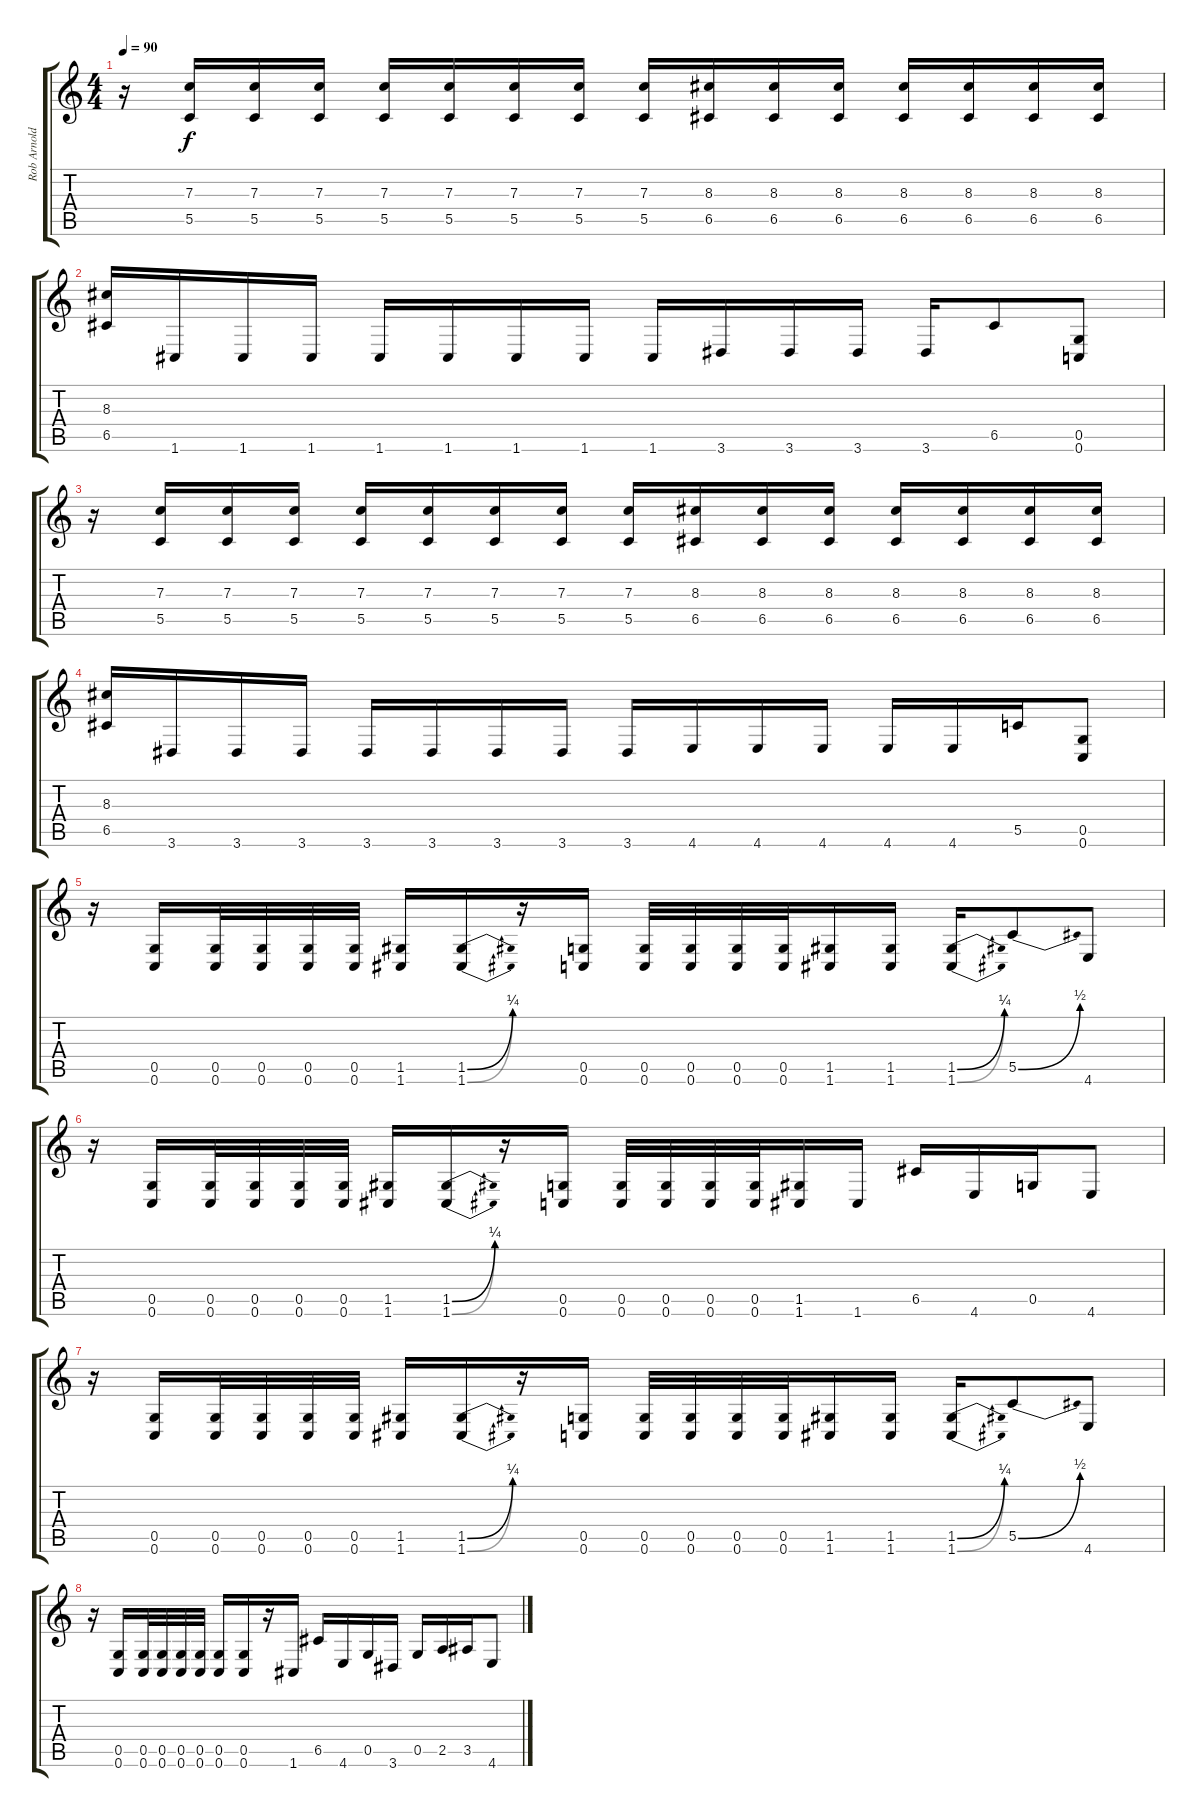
\track ("Rob Arnold" "Rob Arnold") {instrument distortionguitar}
\staff {score tabs}
\tuning (D4 A3 F3 C3 G2 C2) {hide}
\ts (4 4)
\tempo 90
\clef g2
\ks c
r.16{dy f} (7.3 5.5).16 (7.3 5.5).16 (7.3 5.5).16 (7.3 5.5).16 (7.3 5.5).16 (7.3 5.5).16 (7.3 5.5).16 (7.3 5.5).16 (8.3 6.5).16 (8.3 6.5).16 (8.3 6.5).16 (8.3 6.5).16 (8.3 6.5).16 (8.3 6.5).16 (8.3 6.5).16 |
(8.3 6.5).16 1.6.16 1.6.16 1.6.16 1.6.16 1.6.16 1.6.16 1.6.16 1.6.16 3.6.16 3.6.16 3.6.16 3.6.16 6.5.8 (0.5 0.6).8 |
r.16 (7.3 5.5).16 (7.3 5.5).16 (7.3 5.5).16 (7.3 5.5).16 (7.3 5.5).16 (7.3 5.5).16 (7.3 5.5).16 (7.3 5.5).16 (8.3 6.5).16 (8.3 6.5).16 (8.3 6.5).16 (8.3 6.5).16 (8.3 6.5).16 (8.3 6.5).16 (8.3 6.5).16 |
(8.3 6.5).16 3.6.16 3.6.16 3.6.16 3.6.16 3.6.16 3.6.16 3.6.16 3.6.16 4.6.16 4.6.16 4.6.16 4.6.16 4.6.16 5.5.16 (0.5 0.6).8 |
r.16 (0.5 0.6).16 (0.5 0.6).32 (0.5 0.6).32 (0.5 0.6).32 (0.5 0.6).32 (1.5 1.6).16 (1.5{be (bend 0 0 60 1)} 1.6{be (bend 0 0 60 1)}).16 r.16 (0.5 0.6).16 (0.5 0.6).32 (0.5 0.6).32 (0.5 0.6).32 (0.5 0.6).32 (1.5 1.6).16 (1.5 1.6).16 (1.5{be (bend 0 0 60 1)} 1.6{be (bend 0 0 60 1)}).16 5.5{be (bend 0 0 60 2)}.8 4.6.8 |
r.16 (0.5 0.6).16 (0.5 0.6).32 (0.5 0.6).32 (0.5 0.6).32 (0.5 0.6).32 (1.5 1.6).16 (1.5{be (bend 0 0 60 1)} 1.6{be (bend 0 0 60 1)}).16 r.16 (0.5 0.6).16 (0.5 0.6).32 (0.5 0.6).32 (0.5 0.6).32 (0.5 0.6).32 (1.5 1.6).16 1.6.16 6.5.16 4.6.16 0.5.16 4.6.8 |
r.16 (0.5 0.6).16 (0.5 0.6).32 (0.5 0.6).32 (0.5 0.6).32 (0.5 0.6).32 (1.5 1.6).16 (1.5{be (bend 0 0 60 1)} 1.6{be (bend 0 0 60 1)}).16 r.16 (0.5 0.6).16 (0.5 0.6).32 (0.5 0.6).32 (0.5 0.6).32 (0.5 0.6).32 (1.5 1.6).16 (1.5 1.6).16 (1.5{be (bend 0 0 60 1)} 1.6{be (bend 0 0 60 1)}).16 5.5{be (bend 0 0 60 2)}.8 4.6.8 |
r.16 (0.5 0.6).16 (0.5 0.6).32 (0.5 0.6).32 (0.5 0.6).32 (0.5 0.6).32 (0.5 0.6).16 (0.5 0.6).16 r.16 1.6.16 6.5.16 4.6.16 0.5.16 3.6.16 0.5.16 2.5.16 3.5.16 4.6.8
